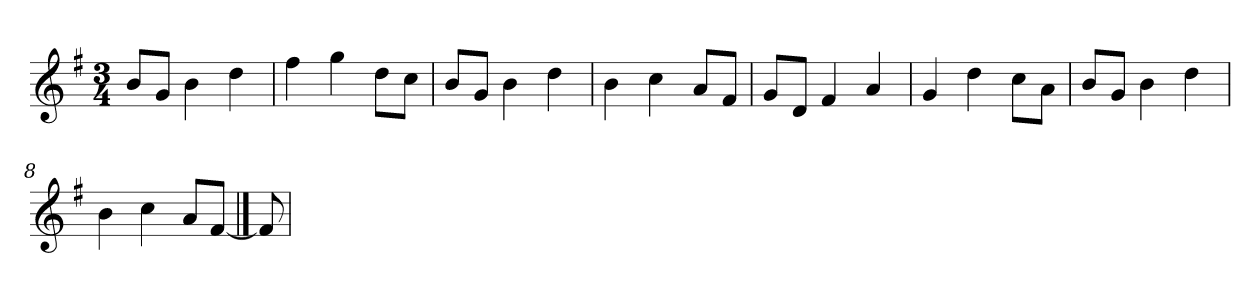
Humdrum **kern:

**kern
*part1
*staff1
*clefG2
*k[f#]
*G:
*M3/4
=
8b/L
8g/J
4b
4dd
=2
4ff#
4gg
8dd\L
8cc\J
=3
8b/L
8g/J
4b
4dd
=4
4b
4cc
8a/L
8f#/J
=5y
8g/L
8d/J
4f#
4a
=6
4g
4dd
8cc\L
8a\J
=7
8b/L
8g/J
4b
4dd
=8
4b
4cc
8a/L
[8f#/J
==9
8f#]
=
*-
